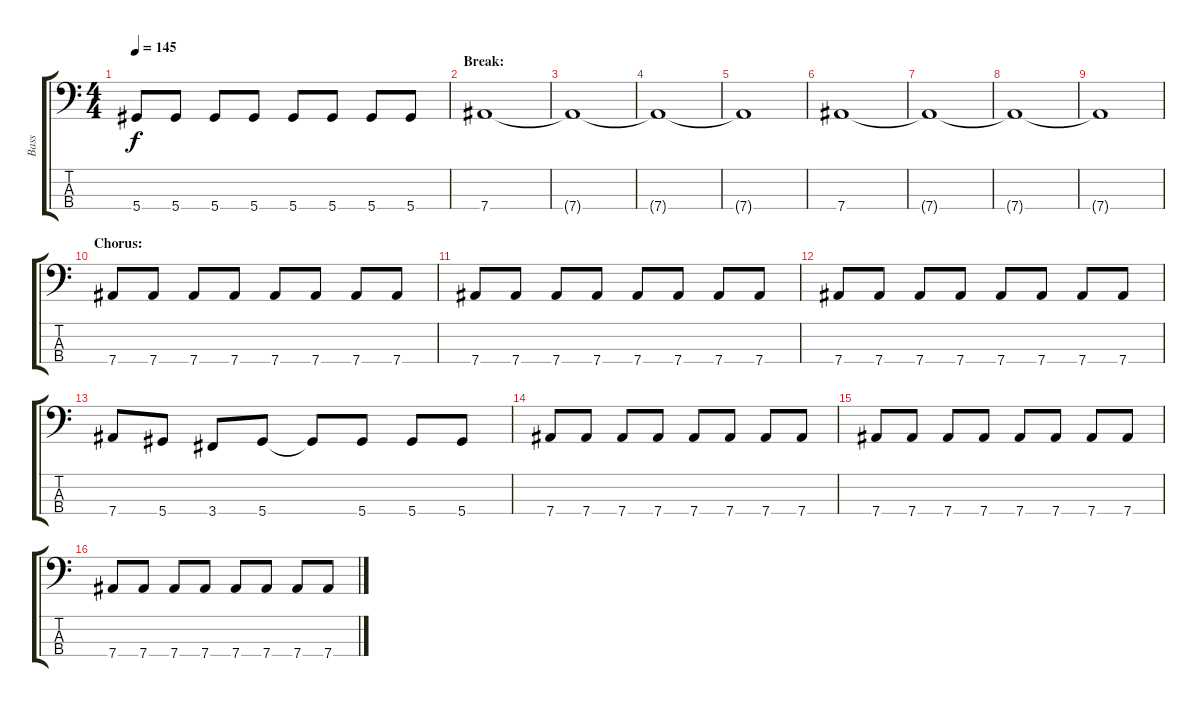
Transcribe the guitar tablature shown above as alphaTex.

\track ("Bass" "Bass") {instrument electricbassfinger}
\staff {score tabs}
\tuning (Gb2 Db2 Ab1 Eb1) {hide}
\ts (4 4)
\tempo 145
\clef f4
\ks c
5.4.8{dy f} 5.4.8 5.4.8 5.4.8 5.4.8 5.4.8 5.4.8 5.4.8 |
\section ("" "Break:")
7.4.1 |
7.4{t}.1 |
7.4{t}.1 |
7.4{t}.1 |
7.4.1 |
7.4{t}.1 |
7.4{t}.1 |
7.4{t}.1 |
\section ("" "Chorus:")
7.4.8 7.4.8 7.4.8 7.4.8 7.4.8 7.4.8 7.4.8 7.4.8 |
7.4.8 7.4.8 7.4.8 7.4.8 7.4.8 7.4.8 7.4.8 7.4.8 |
7.4.8 7.4.8 7.4.8 7.4.8 7.4.8 7.4.8 7.4.8 7.4.8 |
7.4.8 5.4.8 3.4.8 5.4.8 5.4{t}.8 5.4.8 5.4.8 5.4.8 |
7.4.8 7.4.8 7.4.8 7.4.8 7.4.8 7.4.8 7.4.8 7.4.8 |
7.4.8 7.4.8 7.4.8 7.4.8 7.4.8 7.4.8 7.4.8 7.4.8 |
7.4.8 7.4.8 7.4.8 7.4.8 7.4.8 7.4.8 7.4.8 7.4.8
